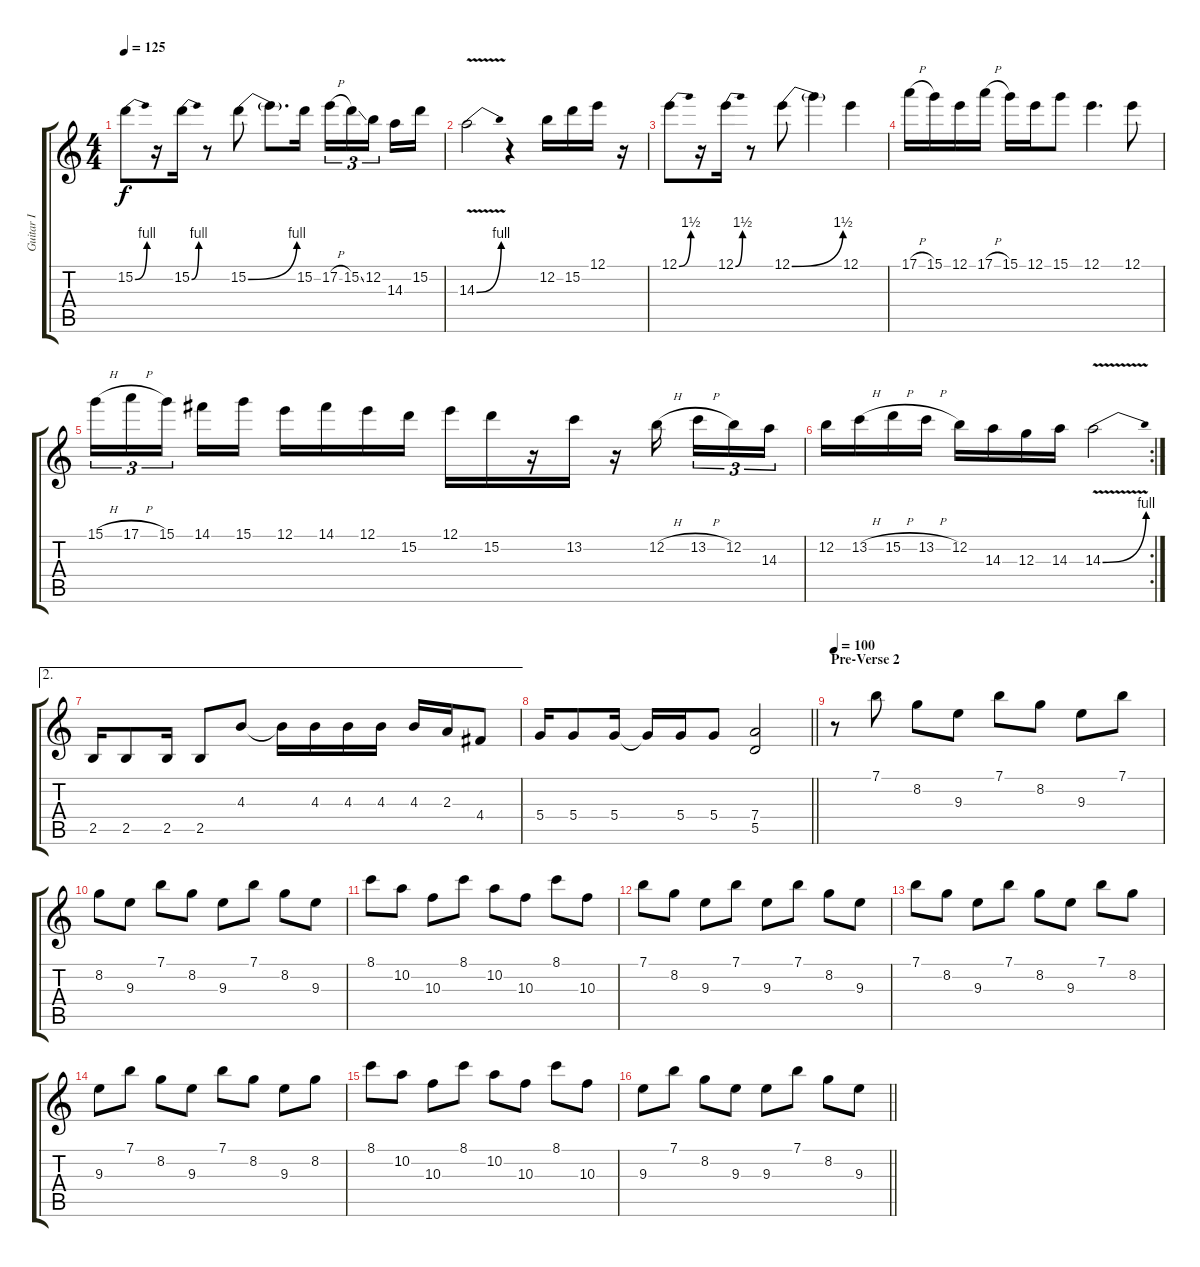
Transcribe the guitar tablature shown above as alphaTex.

\track ("Guitar I" "Guitar I") {instrument overdrivenguitar}
\staff {score tabs}
\tuning (E4 B3 G3 D3 A2 E2) {hide}
\ts (4 4)
\tempo 125
\clef g2
\ks c
15.2{be (bend 0 0 60 4)}.8{dy f} r.16 15.2{be (bend 0 0 60 4)}.16 r.8 15.2{be (bend 0 0 60 4)}.8 15.2{t}.8{d} 15.2.16 17.2{h}.16{tu (3 2)} 15.2{ss}.16{tu (3 2)} 12.2.16{tu (3 2) beam splitsecondary} 14.3.16 15.2.16 |
14.3{be (bend 0 0 60 4) v}.2 r.4 12.2.16 15.2.16 12.1.16 r.16 |
12.1{be (bend 0 0 60 6)}.8 r.16 12.1{be (bend 0 0 60 6)}.16 r.8 12.1{be (bend 0 0 60 6)}.8 12.1{t}.4 12.1.4 |
17.1{h}.16 15.1.16 12.1.16 17.1{h}.16 15.1.16 12.1.16 15.1.8 12.1.4{d} 12.1.8 |
15.1{h}.16{tu (3 2)} 17.1{h}.16{tu (3 2)} 15.1.16{tu (3 2) beam splitsecondary} 14.1.16 15.1.16 12.1.16 14.1.16 12.1.16 15.2.16 12.1.16 15.2.16 r.16 13.2.16 r.16 12.2{h}.16{beam splitsecondary} 13.2{h}.16{tu (3 2)} 12.2.16{tu (3 2)} 14.3.16{tu (3 2)} |
\rc 2
12.2.16 13.2{h}.16 15.2{h}.16 13.2{h}.16 12.2.16 14.3.16 12.3.16 14.3.16 14.3{be (bend 0 0 60 4) v}.2 |
\ae 2
2.5.16 2.5.8 2.5.16 2.5.8 4.3.8 4.3{t}.16 4.3.16 4.3.16 4.3.16 4.3.16 2.3.16 4.4.8 |
\barLineRight lightlight
5.4.16 5.4.8 5.4.16 5.4{t}.16 5.4.16 5.4.8 (7.4 5.5).2 |
\section ("" "Pre-Verse 2")
\tempo 100
r.8{instrument electricguitarjazz} 7.1.8 8.2.8 9.3.8 7.1.8 8.2.8 9.3.8 7.1.8 |
8.2.8 9.3.8 7.1.8 8.2.8 9.3.8 7.1.8 8.2.8 9.3.8 |
8.1.8 10.2.8 10.3.8 8.1.8 10.2.8 10.3.8 8.1.8 10.3.8 |
7.1.8 8.2.8 9.3.8 7.1.8 9.3.8 7.1.8 8.2.8 9.3.8 |
7.1.8 8.2.8 9.3.8 7.1.8 8.2.8 9.3.8 7.1.8 8.2.8 |
9.3.8 7.1.8 8.2.8 9.3.8 7.1.8 8.2.8 9.3.8 8.2.8 |
8.1.8 10.2.8 10.3.8 8.1.8 10.2.8 10.3.8 8.1.8 10.3.8 |
\barLineRight lightlight
9.3.8 7.1.8 8.2.8 9.3.8 9.3.8 7.1.8 8.2.8 9.3.8
